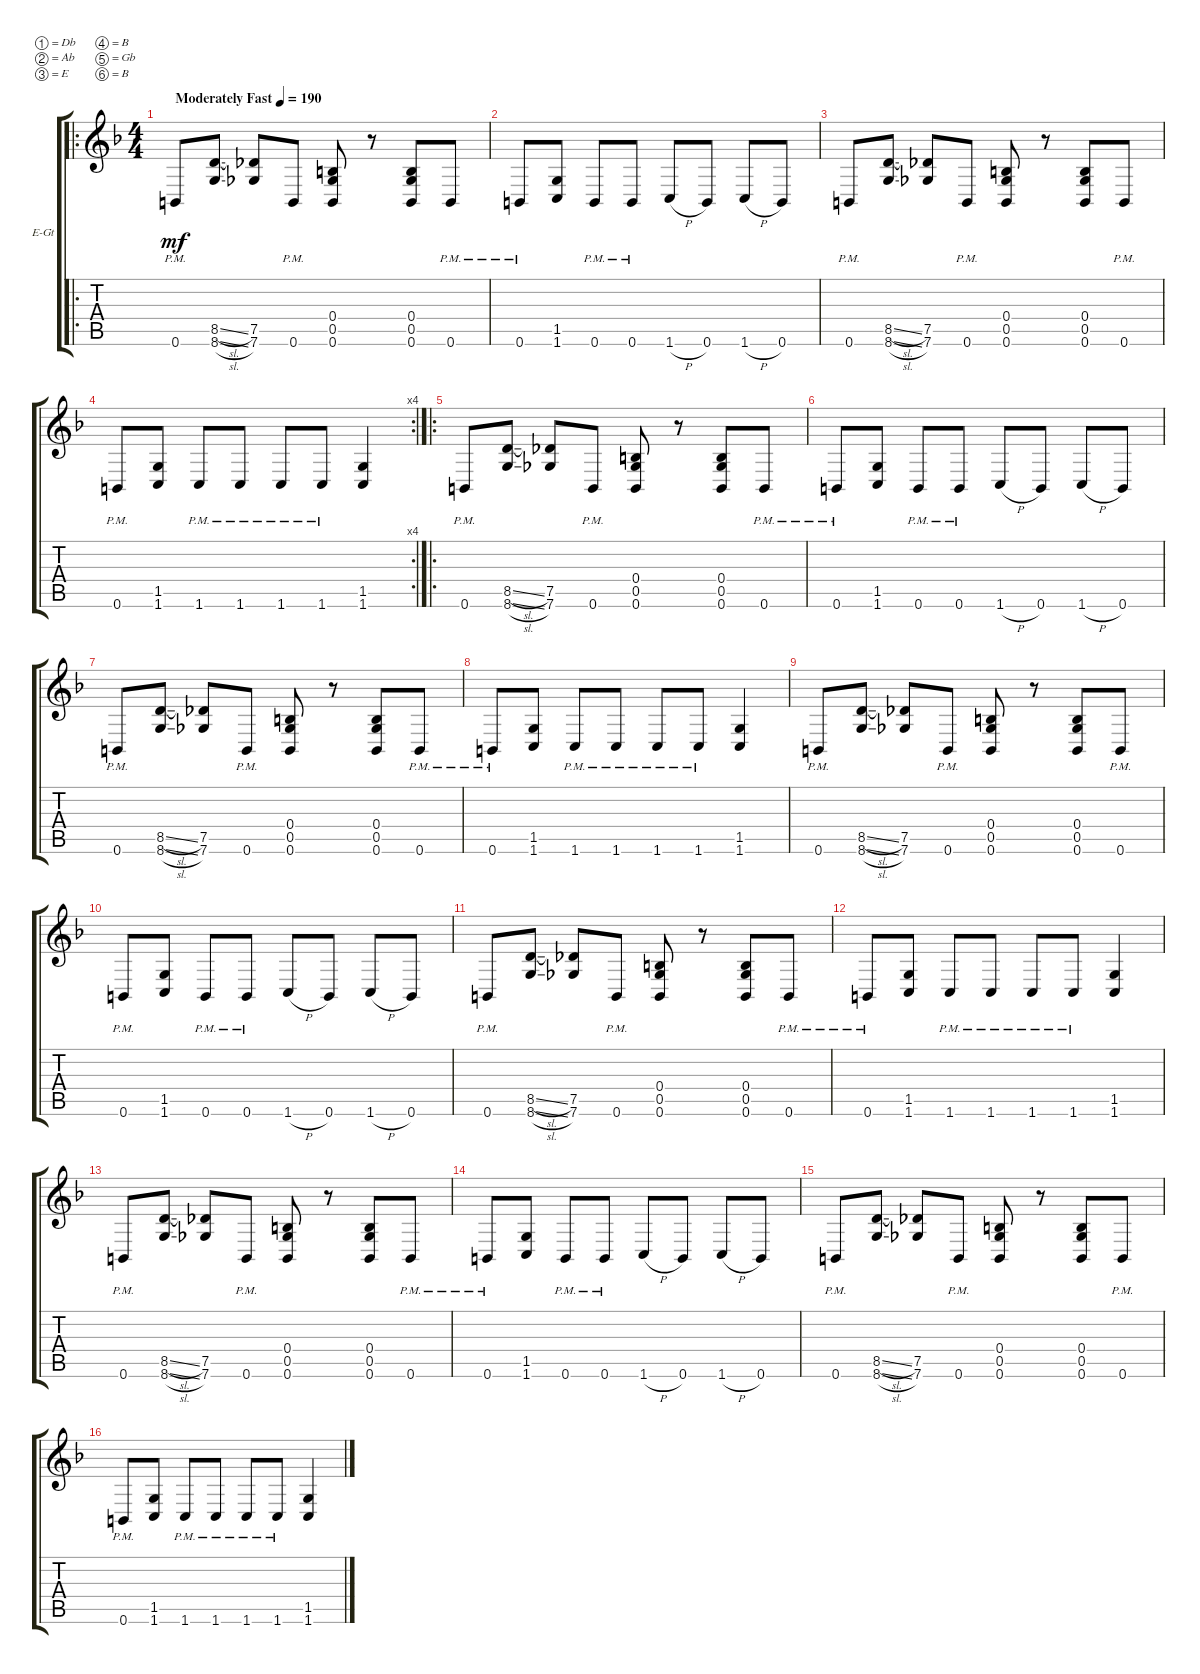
\defaultSystemsLayout 4
\bracketExtendMode groupsimilarinstruments
\firstSystemTrackNameOrientation horizontal
\otherSystemsTrackNameOrientation horizontal
\track ("Electric Guitar" "E-Gt") {instrument distortionguitar}
\staff {score tabs}
\tuning (Db4 Ab3 E3 B2 Gb2 B1)
\ro
\ts (4 4)
\tempo (190 "Moderately Fast")
\clef g2
\ks dminor
0.6{pm}.8{dy mf instrument distortionguitar} (8.6{sl} 8.5{sl}).8 (7.5 7.6).8 0.6{pm}.8 (0.6 0.5 0.4).8 r.8 (0.6 0.5 0.4).8 0.6{pm}.8 |
0.6{pm}.8 (1.6 1.5).8 0.6{pm}.8 0.6{pm}.8 1.6{h}.8 0.6.8 1.6{h}.8 0.6.8 |
0.6{pm}.8 (8.6{sl} 8.5{sl}).8 (7.5 7.6).8 0.6{pm}.8 (0.6 0.5 0.4).8 r.8 (0.6 0.5 0.4).8 0.6{pm}.8 |
\rc 4
0.6{pm}.8 (1.6 1.5).8 1.6{pm}.8 1.6{pm}.8 1.6{pm}.8 1.6{pm}.8 (1.6 1.5).4 |
\ro
0.6{pm}.8 (8.6{sl} 8.5{sl}).8 (7.5 7.6).8 0.6{pm}.8 (0.6 0.5 0.4).8 r.8 (0.6 0.5 0.4).8 0.6{pm}.8 |
0.6{pm}.8 (1.6 1.5).8 0.6{pm}.8 0.6{pm}.8 1.6{h}.8 0.6.8 1.6{h}.8 0.6.8 |
0.6{pm}.8 (8.6{sl} 8.5{sl}).8 (7.5 7.6).8 0.6{pm}.8 (0.6 0.5 0.4).8 r.8 (0.6 0.5 0.4).8 0.6{pm}.8 |
0.6{pm}.8 (1.6 1.5).8 1.6{pm}.8 1.6{pm}.8 1.6{pm}.8 1.6{pm}.8 (1.6 1.5).4 |
0.6{pm}.8 (8.6{sl} 8.5{sl}).8 (7.5 7.6).8 0.6{pm}.8 (0.6 0.5 0.4).8 r.8 (0.6 0.5 0.4).8 0.6{pm}.8 |
0.6{pm}.8 (1.6 1.5).8 0.6{pm}.8 0.6{pm}.8 1.6{h}.8 0.6.8 1.6{h}.8 0.6.8 |
0.6{pm}.8 (8.6{sl} 8.5{sl}).8 (7.5 7.6).8 0.6{pm}.8 (0.6 0.5 0.4).8 r.8 (0.6 0.5 0.4).8 0.6{pm}.8 |
0.6{pm}.8 (1.6 1.5).8 1.6{pm}.8 1.6{pm}.8 1.6{pm}.8 1.6{pm}.8 (1.6 1.5).4 |
0.6{pm}.8 (8.6{sl} 8.5{sl}).8 (7.5 7.6).8 0.6{pm}.8 (0.6 0.5 0.4).8 r.8 (0.6 0.5 0.4).8 0.6{pm}.8 |
0.6{pm}.8 (1.6 1.5).8 0.6{pm}.8 0.6{pm}.8 1.6{h}.8 0.6.8 1.6{h}.8 0.6.8 |
0.6{pm}.8 (8.6{sl} 8.5{sl}).8 (7.5 7.6).8 0.6{pm}.8 (0.6 0.5 0.4).8 r.8 (0.6 0.5 0.4).8 0.6{pm}.8 |
0.6{pm}.8 (1.6 1.5).8 1.6{pm}.8 1.6{pm}.8 1.6{pm}.8 1.6{pm}.8 (1.6 1.5).4
